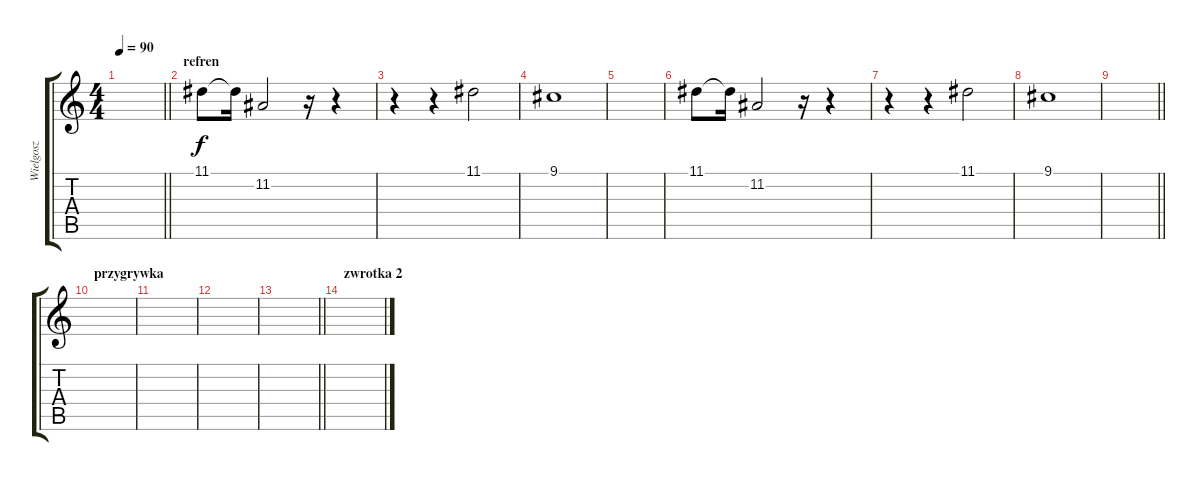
\track ("Wielgosz" "Wielgosz") {instrument pad6metallic}
\staff {score tabs}
\tuning (E4 B3 G3 D3 A2 E2) {hide}
\ts (4 4)
\tempo 90
\clef g2
\barLineRight lightlight
\ks c
|
\section ("" "refren")
11.1.8 11.1{t}.16 11.2.2 r.16 r.4 |
r.4 r.4 11.1.2 |
9.1.1 |
|
11.1.8 11.1{t}.16 11.2.2 r.16 r.4 |
r.4 r.4 11.1.2 |
9.1.1 |
\barLineRight lightlight
|
\section ("" "przygrywka")
|
|
|
\barLineRight lightlight
|
\section ("" "zwrotka 2")
